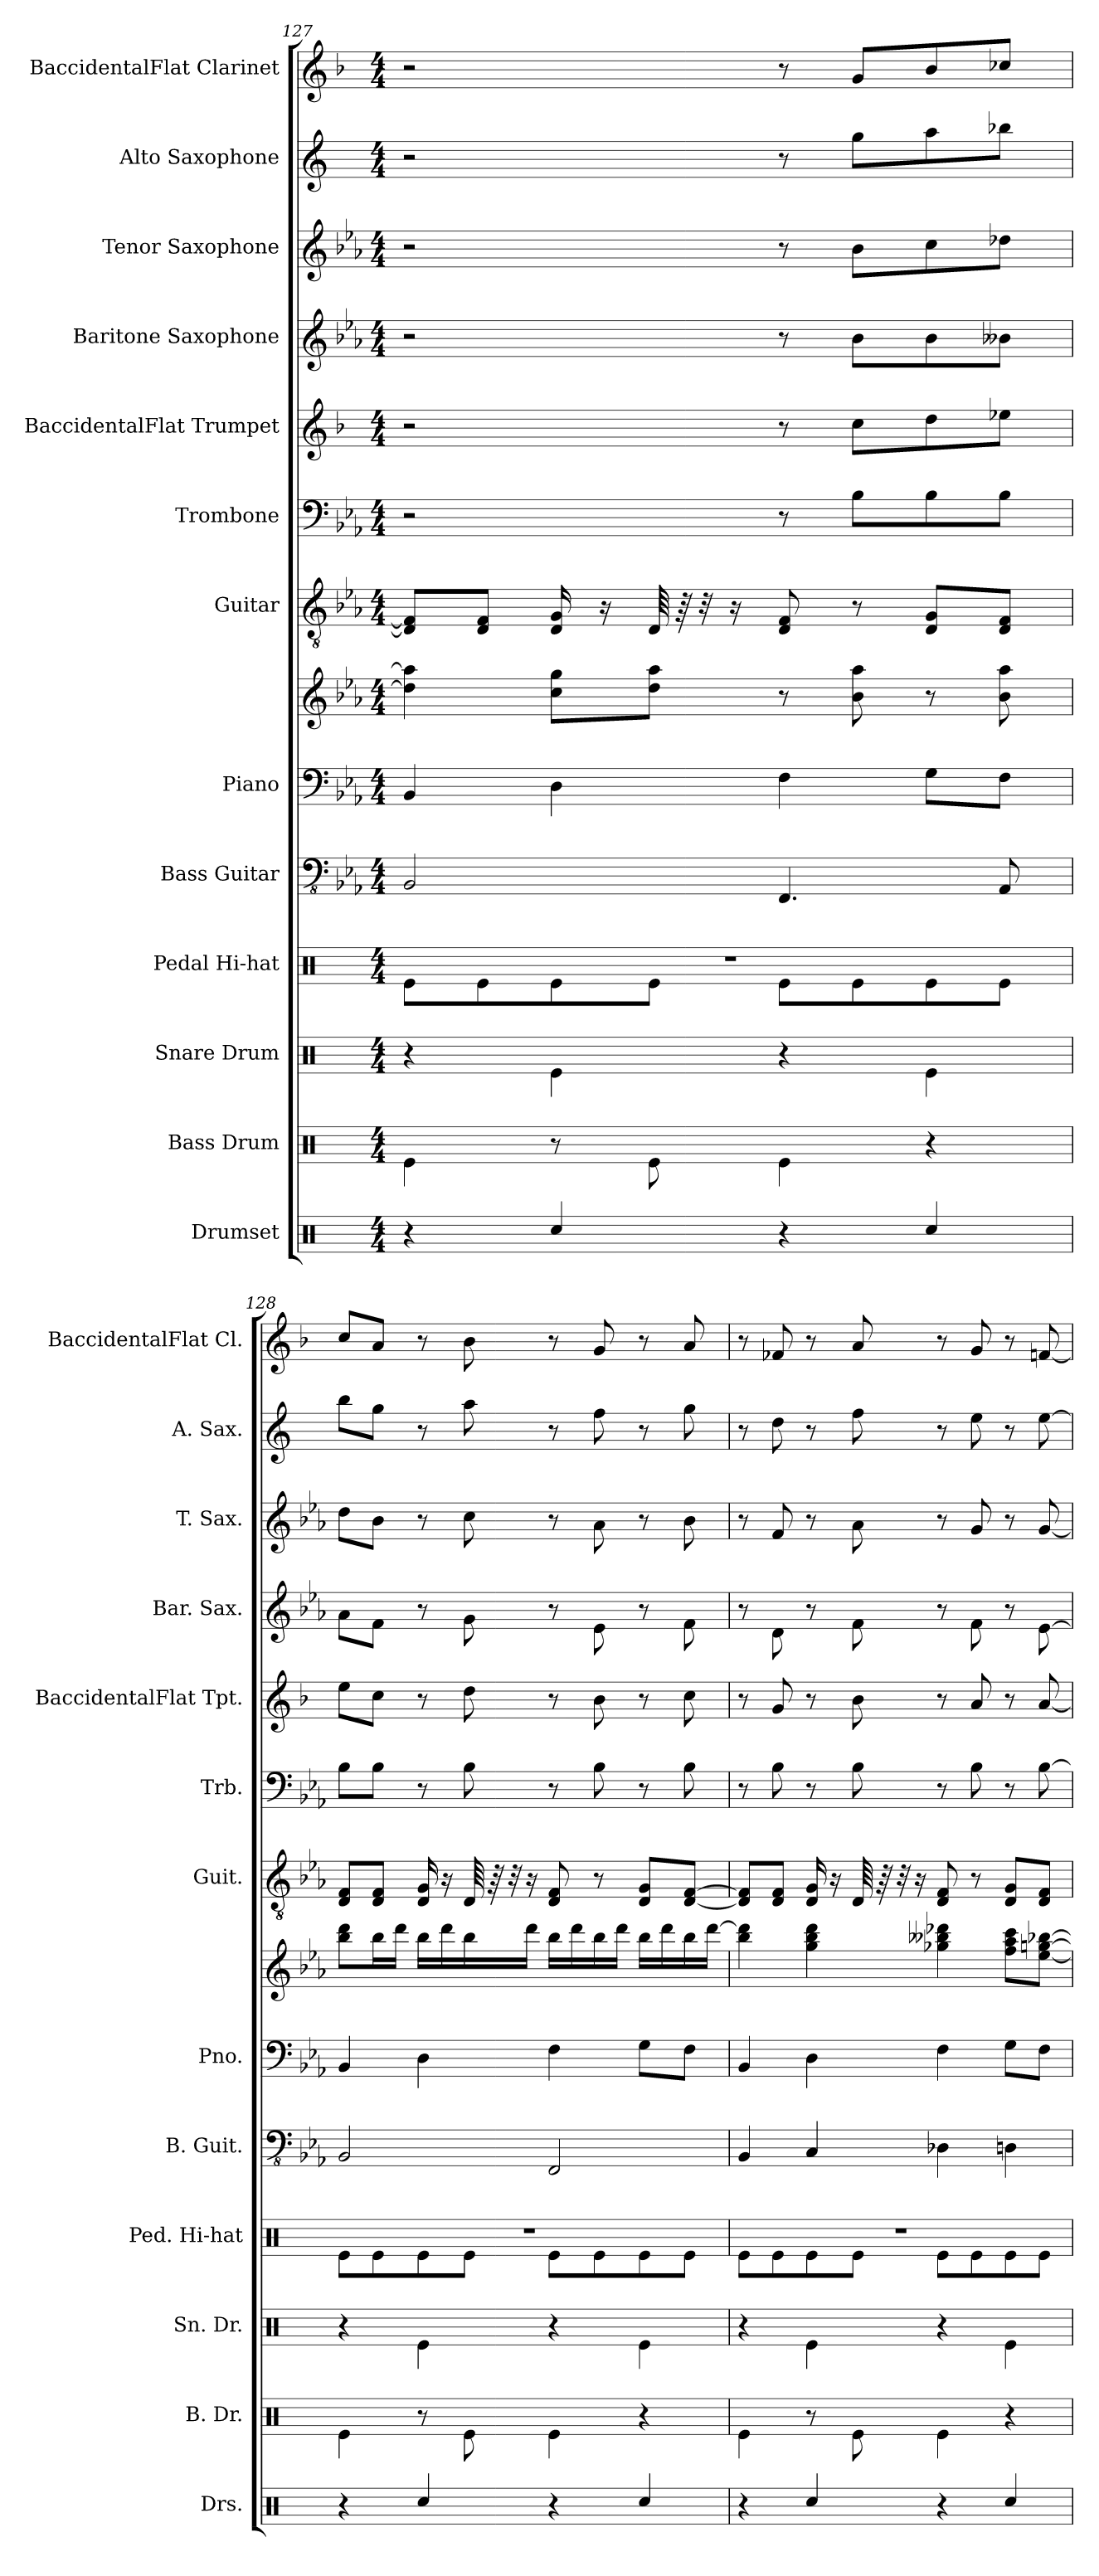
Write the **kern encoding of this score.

**kern	**kern	**kern	**kern	**kern	**kern	**kern	**kern	**kern	**kern	**kern	**kern	**kern	**kern
*part13	*part12	*part11	*part10	*part9	*part8	*part8	*part7	*part6	*part5	*part4	*part3	*part2	*part1
*staff14	*staff13	*staff12	*staff11	*staff10	*staff9	*staff8	*staff7	*staff6	*staff5	*staff4	*staff3	*staff2	*staff1
*I"Drumset	*I"Bass Drum	*I"Snare Drum	*I"Pedal Hi-hat	*I"Bass Guitar	*I"Piano	*	*I"Guitar	*I"Trombone	*I"BaccidentalFlat Trumpet	*I"Baritone Saxophone	*I"Tenor Saxophone	*I"Alto Saxophone	*I"BaccidentalFlat Clarinet
*I'Drs.	*I'B. Dr.	*I'Sn. Dr.	*I'Ped. Hi-hat	*I'B. Guit.	*I'Pno.	*	*I'Guit.	*I'Trb.	*I'BaccidentalFlat Tpt.	*I'Bar. Sax.	*I'T. Sax.	*I'A. Sax.	*I'BaccidentalFlat Cl.
!!LO:PB:g=z
*clefX	*clefX	*clefX	*clefX	*clefFv4	*clefF4	*clefG2	*clefGv2	*clefF4	*clefG2	*clefG2	*clefG2	*clefG2	*clefG2
*	*	*	*	*	*	*	*	*	*ITrd1c2	*ITrd12c21	*ITrd8c14	*ITrd5c9	*ITrd1c2
*k[]	*k[]	*k[]	*k[]	*k[b-e-a-]	*k[b-e-a-]	*k[b-e-a-]	*k[b-e-a-]	*k[b-e-a-]	*k[b-e-a-]	*k[b-e-a-]	*k[b-e-a-]	*k[b-e-a-]	*k[b-e-a-]
*M4/4	*M4/4	*M4/4	*M4/4	*M4/4	*M4/4	*M4/4	*M4/4	*M4/4	*M4/4	*M4/4	*M4/4	*M4/4	*M4/4
=127	=127	=127	=127	=127	=127	=127	=127	=127	=127	=127	=127	=127	=127
*	*	*	*^	*	*	*	*	*	*	*	*	*	*
4r	4Re\	4r	1r	8Re\L	2BBB-/	4BB-/	4dd\] 4aa-\]	8D/] 8F/]L	2r	2r	2r	2r	2r	2r
.	.	.	.	8Re\	.	.	.	8D/ 8F/J	.	.	.	.	.	.
4Rcc/	8r	4Re\	.	8Re\	.	4D\	8cc\ 8gg\L	16D/ 16G/	.	.	.	.	.	.
.	.	.	.	.	.	.	.	16r	.	.	.	.	.	.
.	8Re\	.	.	8Re\J	.	.	8dd\ 8aa-\J	64D/	.	.	.	.	.	.
.	.	.	.	.	.	.	.	64r	.	.	.	.	.	.
.	.	.	.	.	.	.	.	32r	.	.	.	.	.	.
.	.	.	.	.	.	.	.	16r	.	.	.	.	.	.
4r	4Re\	4r	.	8Re\L	4.FFF/	4F\	8r	8D/ 8F/	8r	8r	8r	8r	8r	8r
.	.	.	.	8Re\	.	.	8b-\ 8aa-\	8r	8B-\L	8b-\L	8B-\L	8B-\L	8b-\L	8f/L
4Rcc/	4r	4Re\	.	8Re\	.	8G\L	8r	8D/ 8G/L	8B-\	8cc\	8B-\	8c\	8cc\	8a-/
.	.	.	.	8Re\J	8AAA-/	8F\J	8b-\ 8aa-\	8D/ 8F/J	8B-\J	8dd-X\J	8B--X\J	8d-X\J	8dd-X\J	8b--X/J
=128	=128	=128	=128	=128	=128	=128	=128	=128	=128	=128	=128	=128	=128	=128
4r	4Re\	4r	1r	8Re\L	2BBB-/	4BB-/	8bb-\ 8ddd\L	8D/ 8F/L	8B-\L	8dd\L	8A-\L	8d\L	8dd\L	8b-/L
.	.	.	.	8Re\	.	.	16bb-\L	8D/ 8F/J	8B-\J	8b-\J	8F\J	8B-\J	8b-\J	8g/J
.	.	.	.	.	.	.	16ddd\JJ	.	.	.	.	.	.	.
4Rcc/	8r	4Re\	.	8Re\	.	4D\	16bb-\LL	16D/ 16G/	8r	8r	8r	8r	8r	8r
.	.	.	.	.	.	.	16ddd\	16r	.	.	.	.	.	.
.	8Re\	.	.	8Re\J	.	.	16bb-\	64D/	8B-\	8cc\	8G\	8c\	8cc\	8a-\
.	.	.	.	.	.	.	.	64r	.	.	.	.	.	.
.	.	.	.	.	.	.	.	32r	.	.	.	.	.	.
.	.	.	.	.	.	.	16ddd\JJ	16r	.	.	.	.	.	.
4r	4Re\	4r	.	8Re\L	2FFF/	4F\	16bb-\LL	8D/ 8F/	8r	8r	8r	8r	8r	8r
.	.	.	.	.	.	.	16ddd\	.	.	.	.	.	.	.
.	.	.	.	8Re\	.	.	16bb-\	8r	8B-\	8a-\	8E-\	8A-\	8a-\	8f/
.	.	.	.	.	.	.	16ddd\JJ	.	.	.	.	.	.	.
4Rcc/	4r	4Re\	.	8Re\	.	8G\L	16bb-\LL	8D/ 8G/L	8r	8r	8r	8r	8r	8r
.	.	.	.	.	.	.	16ddd\	.	.	.	.	.	.	.
.	.	.	.	8Re\J	.	8F\J	16bb-\	[8D/ [8F/J	8B-\	8b-\	8F\	8B-\	8b-\	8g/
.	.	.	.	.	.	.	[16ddd\JJ	.	.	.	.	.	.	.
!!LO:PB:g=z
=129	=129	=129	=129	=129	=129	=129	=129	=129	=129	=129	=129	=129	=129	=129
4r	4Re\	4r	1r	8Re\L	4BBB-/	4BB-/	4bb-\ 4ddd\]	8D/] 8F/]L	8r	8r	8r	8r	8r	8r
.	.	.	.	8Re\	.	.	.	8D/ 8F/J	8B-\	8f/	8D\	8F/	8f\	8e--X/
4Rcc/	8r	4Re\	.	8Re\	4CC/	4D\	4gg\ 4bb-\ 4ddd\	16D/ 16G/	8r	8r	8r	8r	8r	8r
.	.	.	.	.	.	.	.	16r	.	.	.	.	.	.
.	8Re\	.	.	8Re\J	.	.	.	64D/	8B-\	8a-\	8F\	8A-\	8a-\	8g/
.	.	.	.	.	.	.	.	64r	.	.	.	.	.	.
.	.	.	.	.	.	.	.	32r	.	.	.	.	.	.
.	.	.	.	.	.	.	.	16r	.	.	.	.	.	.
4r	4Re\	4r	.	8Re\L	4DD-X\	4F\	4gg-X\ 4bb--X\ 4ddd-X\	8D/ 8F/	8r	8r	8r	8r	8r	8r
.	.	.	.	8Re\	.	.	.	8r	8B-\	8g/	8F\	8G/	8g\	8f/
4Rcc/	4r	4Re\	.	8Re\	4DDn\	8G\L	8ff\ 8aa-\ 8ccc\L	8D/ 8G/L	8r	8r	8r	8r	8r	8r
.	.	.	.	8Re\J	.	8F\J	[8ee-\ [8ggn\ [8bb-X\J	8D/ 8F/J	[8B-\	[8g/	[8E-\	[8G/	[8g\	[8e-X/
*	*	*	*v	*v	*	*	*	*	*	*	*	*	*	*
=	=	=	=	=	=	=	=	=	=	=	=	=	=
*-	*-	*-	*-	*-	*-	*-	*-	*-	*-	*-	*-	*-	*-
